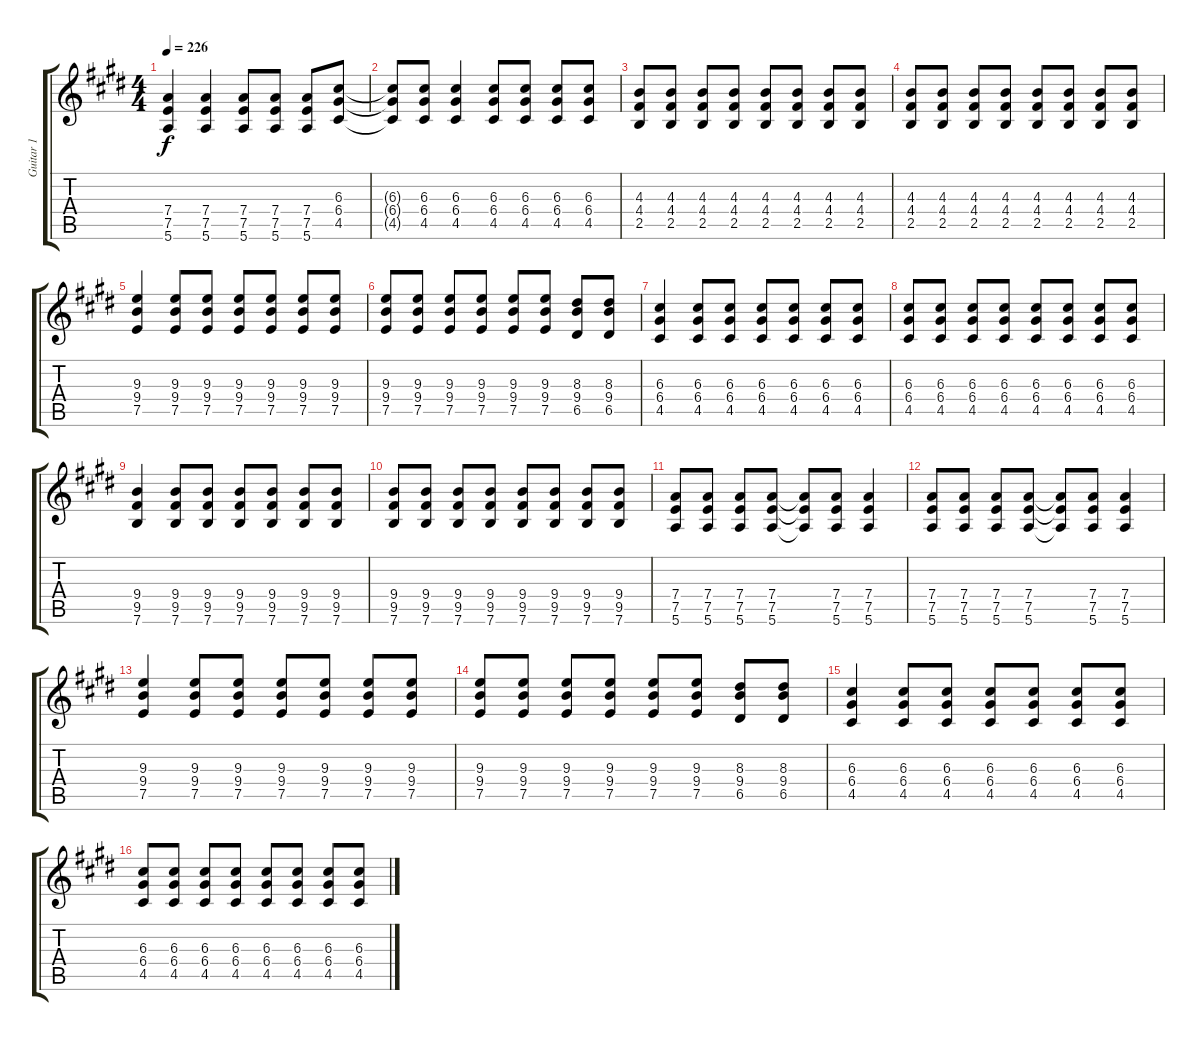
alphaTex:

\track ("Guitar 1" "Guitar 1") {instrument distortionguitar}
\staff {score tabs}
\tuning (E4 B3 G3 D3 A2 E2) {hide}
\ts (4 4)
\tempo 226
\clef g2
\ks e
(7.4 7.5 5.6).4{dy f} (7.4 7.5 5.6).4 (7.4 7.5 5.6).8 (7.4 7.5 5.6).8 (7.4 7.5 5.6).8 (6.3 6.4 4.5).8 |
(6.3{t} 6.4{t} 4.5{t}).8 (6.3 6.4 4.5).8 (6.3 6.4 4.5).4 (6.3 6.4 4.5).8 (6.3 6.4 4.5).8 (6.3 6.4 4.5).8 (6.3 6.4 4.5).8 |
(4.3 4.4 2.5).8 (4.3 4.4 2.5).8 (4.3 4.4 2.5).8 (4.3 4.4 2.5).8 (4.3 4.4 2.5).8 (4.3 4.4 2.5).8 (4.3 4.4 2.5).8 (4.3 4.4 2.5).8 |
(4.3 4.4 2.5).8 (4.3 4.4 2.5).8 (4.3 4.4 2.5).8 (4.3 4.4 2.5).8 (4.3 4.4 2.5).8 (4.3 4.4 2.5).8 (4.3 4.4 2.5).8 (4.3 4.4 2.5).8 |
(9.3 9.4 7.5).4 (9.3 9.4 7.5).8 (9.3 9.4 7.5).8 (9.3 9.4 7.5).8 (9.3 9.4 7.5).8 (9.3 9.4 7.5).8 (9.3 9.4 7.5).8 |
(9.3 9.4 7.5).8 (9.3 9.4 7.5).8 (9.3 9.4 7.5).8 (9.3 9.4 7.5).8 (9.3 9.4 7.5).8 (9.3 9.4 7.5).8 (8.3 9.4 6.5).8 (8.3 9.4 6.5).8 |
(6.3 6.4 4.5).4 (6.3 6.4 4.5).8 (6.3 6.4 4.5).8 (6.3 6.4 4.5).8 (6.3 6.4 4.5).8 (6.3 6.4 4.5).8 (6.3 6.4 4.5).8 |
(6.3 6.4 4.5).8 (6.3 6.4 4.5).8 (6.3 6.4 4.5).8 (6.3 6.4 4.5).8 (6.3 6.4 4.5).8 (6.3 6.4 4.5).8 (6.3 6.4 4.5).8 (6.3 6.4 4.5).8 |
(9.4 9.5 7.6).4 (9.4 9.5 7.6).8 (9.4 9.5 7.6).8 (9.4 9.5 7.6).8 (9.4 9.5 7.6).8 (9.4 9.5 7.6).8 (9.4 9.5 7.6).8 |
(9.4 9.5 7.6).8 (9.4 9.5 7.6).8 (9.4 9.5 7.6).8 (9.4 9.5 7.6).8 (9.4 9.5 7.6).8 (9.4 9.5 7.6).8 (9.4 9.5 7.6).8 (9.4 9.5 7.6).8 |
(7.4 7.5 5.6).8 (7.4 7.5 5.6).8 (7.4 7.5 5.6).8 (7.4 7.5 5.6).8 (7.4{t} 7.5{t} 5.6{t}).8 (7.4 7.5 5.6).8 (7.4 7.5 5.6).4 |
(7.4 7.5 5.6).8 (7.4 7.5 5.6).8 (7.4 7.5 5.6).8 (7.4 7.5 5.6).8 (7.4{t} 7.5{t} 5.6{t}).8 (7.4 7.5 5.6).8 (7.4 7.5 5.6).4 |
(9.3 9.4 7.5).4 (9.3 9.4 7.5).8 (9.3 9.4 7.5).8 (9.3 9.4 7.5).8 (9.3 9.4 7.5).8 (9.3 9.4 7.5).8 (9.3 9.4 7.5).8 |
(9.3 9.4 7.5).8 (9.3 9.4 7.5).8 (9.3 9.4 7.5).8 (9.3 9.4 7.5).8 (9.3 9.4 7.5).8 (9.3 9.4 7.5).8 (8.3 9.4 6.5).8 (8.3 9.4 6.5).8 |
(6.3 6.4 4.5).4 (6.3 6.4 4.5).8 (6.3 6.4 4.5).8 (6.3 6.4 4.5).8 (6.3 6.4 4.5).8 (6.3 6.4 4.5).8 (6.3 6.4 4.5).8 |
(6.3 6.4 4.5).8 (6.3 6.4 4.5).8 (6.3 6.4 4.5).8 (6.3 6.4 4.5).8 (6.3 6.4 4.5).8 (6.3 6.4 4.5).8 (6.3 6.4 4.5).8 (6.3 6.4 4.5).8
